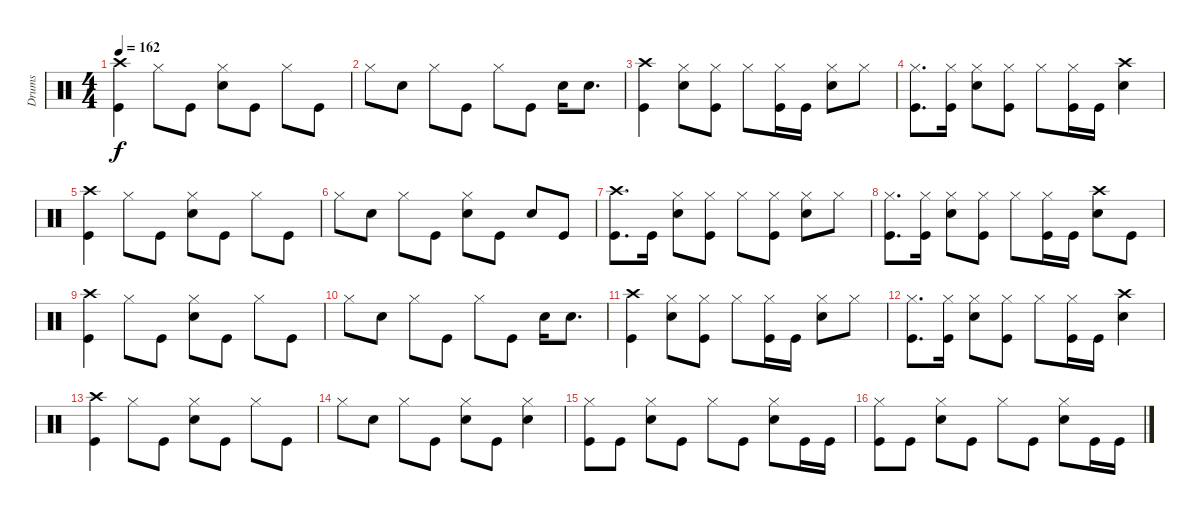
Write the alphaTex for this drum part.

\track ("Drums" "Drums") {instrument percussion}
\staff {score}
\articulation defaults
\ts (4 4)
\tempo 162
\clef neutral
\ks c
("Kick (hit)" "Crash high (hit)").4{dy f} "Hi-Hat (closed)".8 "Kick (hit)".8 ("Hi-Hat (closed)" "Snare (hit) 2").8 "Kick (hit)".8 "Hi-Hat (closed)".8 "Kick (hit)".8 |
"Hi-Hat (closed)".8 "Snare (hit) 2".8 "Hi-Hat (closed)".8 "Kick (hit)".8 "Hi-Hat (closed)".8 "Kick (hit)".8 "Snare (hit) 2".16 "Snare (hit) 2".8{d} |
("Kick (hit)" "Crash high (hit)").4 ("Hi-Hat (closed)" "Snare (hit) 2").8 ("Kick (hit)" "Hi-Hat (closed)").8 "Hi-Hat (closed)".8 ("Kick (hit)" "Hi-Hat (closed)").16 "Kick (hit)".16 ("Hi-Hat (closed)" "Snare (hit) 2").8 "Hi-Hat (closed)".8 |
("Kick (hit)" "Hi-Hat (closed)").8{d} ("Kick (hit)" "Hi-Hat (closed)").16 ("Hi-Hat (closed)" "Snare (hit) 2").8 ("Kick (hit)" "Hi-Hat (closed)").8 "Hi-Hat (closed)".8 ("Kick (hit)" "Hi-Hat (closed)").16 "Kick (hit)".16 ("Snare (hit) 2" "Crash high (hit)").4 |
("Kick (hit)" "Crash high (hit)").4 "Hi-Hat (closed)".8 "Kick (hit)".8 ("Hi-Hat (closed)" "Snare (hit) 2").8 "Kick (hit)".8 "Hi-Hat (closed)".8 "Kick (hit)".8 |
"Hi-Hat (closed)".8 "Snare (hit) 2".8 "Hi-Hat (closed)".8 "Kick (hit)".8 ("Hi-Hat (closed)" "Snare (hit) 2").8 "Kick (hit)".8 "Snare (hit) 2".8 "Kick (hit)".8 |
("Kick (hit)" "Crash high (hit)").8{d} "Kick (hit)".16 ("Hi-Hat (closed)" "Snare (hit) 2").8 ("Kick (hit)" "Hi-Hat (closed)").8 "Hi-Hat (closed)".8 ("Kick (hit)" "Hi-Hat (closed)").8 ("Hi-Hat (closed)" "Snare (hit) 2").8 "Hi-Hat (closed)".8 |
("Kick (hit)" "Hi-Hat (closed)").8{d} ("Kick (hit)" "Hi-Hat (closed)").16 ("Hi-Hat (closed)" "Snare (hit) 2").8 ("Kick (hit)" "Hi-Hat (closed)").8 "Hi-Hat (closed)".8 ("Kick (hit)" "Hi-Hat (closed)").16 "Kick (hit)".16 ("Snare (hit) 2" "Crash high (hit)").8 "Kick (hit)".8 |
("Kick (hit)" "Crash high (hit)").4 "Hi-Hat (closed)".8 "Kick (hit)".8 ("Hi-Hat (closed)" "Snare (hit) 2").8 "Kick (hit)".8 "Hi-Hat (closed)".8 "Kick (hit)".8 |
"Hi-Hat (closed)".8 "Snare (hit) 2".8 "Hi-Hat (closed)".8 "Kick (hit)".8 "Hi-Hat (closed)".8 "Kick (hit)".8 "Snare (hit) 2".16 "Snare (hit) 2".8{d} |
("Kick (hit)" "Crash high (hit)").4 ("Hi-Hat (closed)" "Snare (hit) 2").8 ("Kick (hit)" "Hi-Hat (closed)").8 "Hi-Hat (closed)".8 ("Kick (hit)" "Hi-Hat (closed)").16 "Kick (hit)".16 ("Hi-Hat (closed)" "Snare (hit) 2").8 "Hi-Hat (closed)".8 |
("Kick (hit)" "Hi-Hat (closed)").8{d} ("Kick (hit)" "Hi-Hat (closed)").16 ("Hi-Hat (closed)" "Snare (hit) 2").8 ("Kick (hit)" "Hi-Hat (closed)").8 "Hi-Hat (closed)".8 ("Kick (hit)" "Hi-Hat (closed)").16 "Kick (hit)".16 ("Snare (hit) 2" "Crash high (hit)").4 |
("Kick (hit)" "Crash high (hit)").4 "Hi-Hat (closed)".8 "Kick (hit)".8 ("Hi-Hat (closed)" "Snare (hit) 2").8 "Kick (hit)".8 "Hi-Hat (closed)".8 "Kick (hit)".8 |
"Hi-Hat (closed)".8 "Snare (hit) 2".8 "Hi-Hat (closed)".8 "Kick (hit)".8 ("Hi-Hat (closed)" "Snare (hit) 2").8 "Kick (hit)".8 ("Hi-Hat (closed)" "Snare (hit) 2").4 |
("Kick (hit)" "Hi-Hat (closed)").8 "Kick (hit)".8 ("Hi-Hat (closed)" "Snare (hit) 2").8 "Kick (hit)".8 "Hi-Hat (closed)".8 "Kick (hit)".8 ("Hi-Hat (closed)" "Snare (hit) 2").8 "Kick (hit)".16 "Kick (hit)".16 |
("Kick (hit)" "Hi-Hat (closed)").8 "Kick (hit)".8 ("Hi-Hat (closed)" "Snare (hit) 2").8 "Kick (hit)".8 "Hi-Hat (closed)".8 "Kick (hit)".8 ("Hi-Hat (closed)" "Snare (hit) 2").8 "Kick (hit)".16 "Kick (hit)".16
